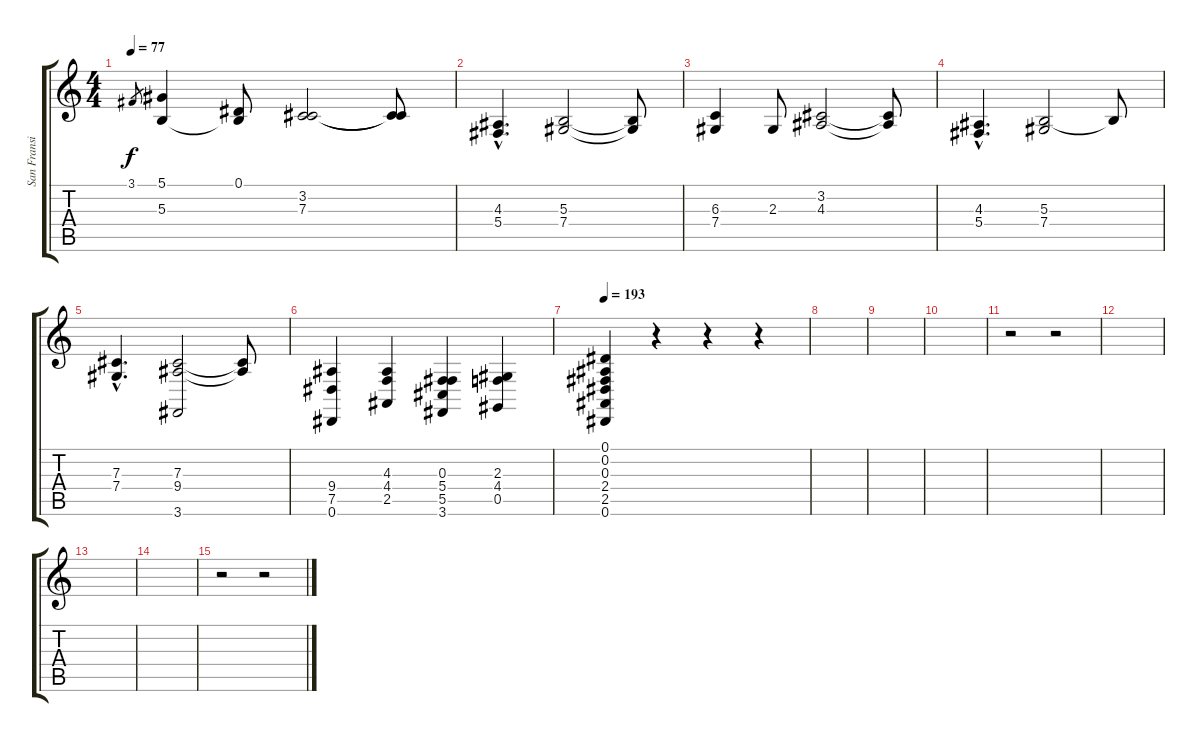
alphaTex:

\track ("San Fransisco Orchestra" "San Fransi") {instrument cello}
\staff {score tabs}
\tuning (Eb4 Bb3 Gb3 Db3 Ab2 Eb2) {hide}
\ts (4 4)
\tempo 77
\clef g2
\ks c
3.1.8{gr dy f} (5.1 5.3).4 (0.1 5.3{t}).8 (3.2 7.3).2 (3.2{t} 7.3{t}).8 |
(4.3{hac} 5.4{hac}).4{d} (5.3 7.4).2 (5.3{t} 7.4{t}).8 |
(6.3 7.4).4 2.3.8 (3.2 4.3).2 (3.2{t} 4.3{t}).8 |
(4.3{hac} 5.4{hac}).4{d} (5.3 7.4).2 5.3{t}.8 |
(7.3{hac} 7.4{hac}).4{d} (7.3 9.4 3.6).2 (7.3{t} 9.4{t}).8 |
(9.4 7.5 0.6).4{volume 16} (4.3 4.4 2.5).4 (0.3 5.4 5.5 3.6).4 (2.3 4.4 0.5).4 |
\tempo 193
(0.1 0.2 0.3 2.4 2.5 0.6).4 r.4 r.4 r.4 |
|
|
|
r.2 r.2 |
|
|
|
r.2 r.2
